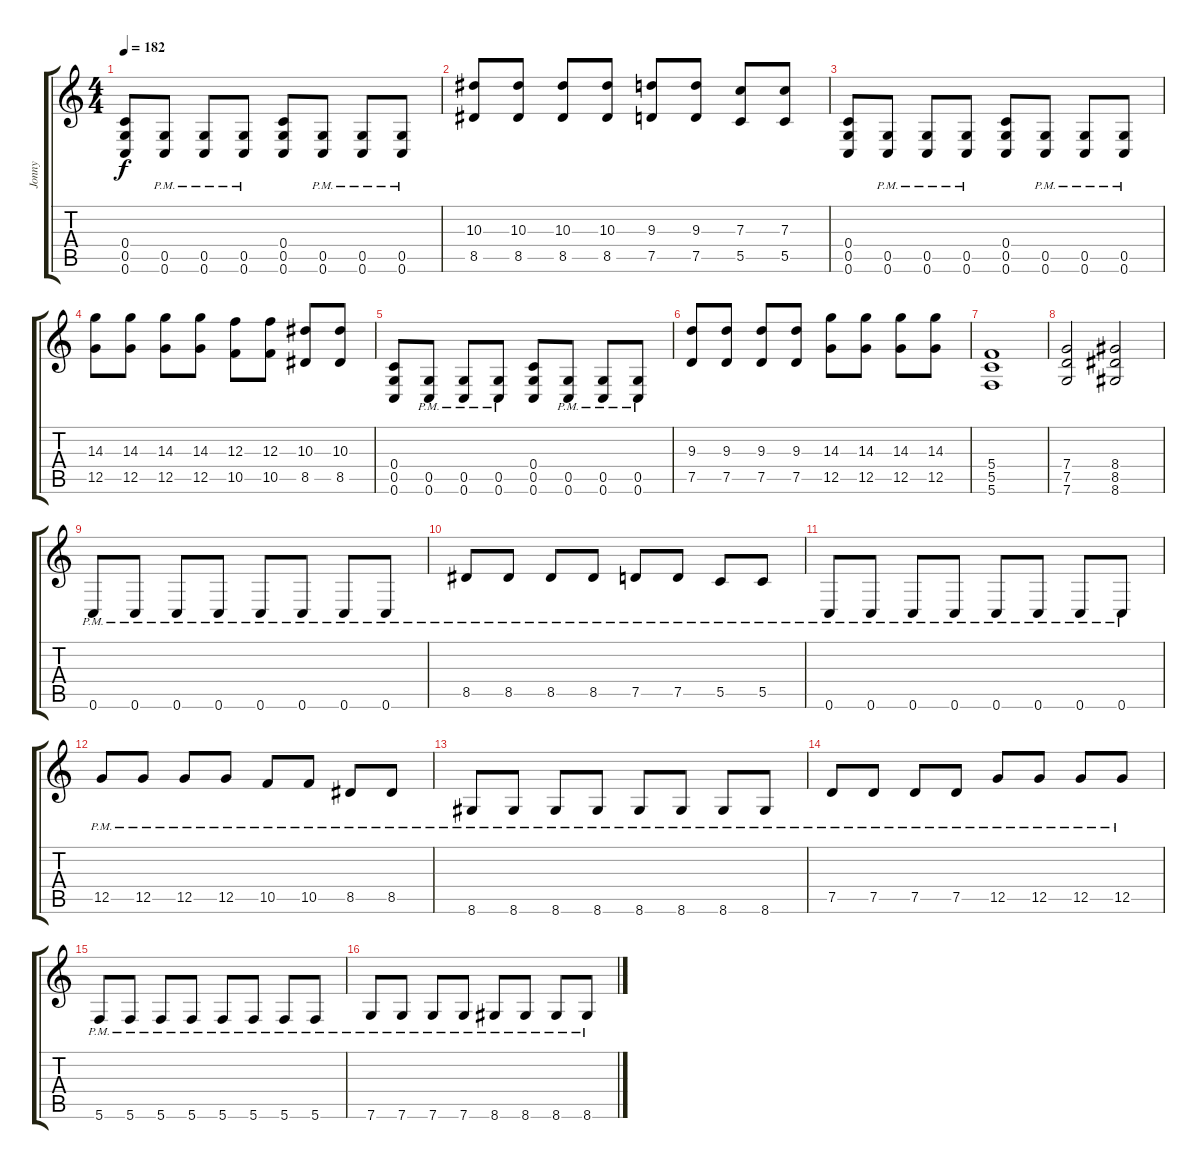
\track ("Jonny" "Jonny") {instrument distortionguitar}
\staff {score tabs}
\tuning (D4 A3 F3 C3 G2 C2) {hide}
\ts (4 4)
\tempo 182
\clef g2
\ks c
(0.4 0.5 0.6).8{dy f} (0.5{pm} 0.6{pm}).8 (0.5{pm} 0.6{pm}).8 (0.5{pm} 0.6{pm}).8 (0.4 0.5 0.6).8 (0.5{pm} 0.6{pm}).8 (0.5{pm} 0.6{pm}).8 (0.5{pm} 0.6{pm}).8 |
(10.3 8.5).8 (10.3 8.5).8 (10.3 8.5).8 (10.3 8.5).8 (9.3 7.5).8 (9.3 7.5).8 (7.3 5.5).8 (7.3 5.5).8 |
(0.4 0.5 0.6).8 (0.5{pm} 0.6{pm}).8 (0.5{pm} 0.6{pm}).8 (0.5{pm} 0.6{pm}).8 (0.4 0.5 0.6).8 (0.5{pm} 0.6{pm}).8 (0.5{pm} 0.6{pm}).8 (0.5{pm} 0.6{pm}).8 |
(14.3 12.5).8 (14.3 12.5).8 (14.3 12.5).8 (14.3 12.5).8 (12.3 10.5).8 (12.3 10.5).8 (10.3 8.5).8 (10.3 8.5).8 |
(0.4 0.5 0.6).8 (0.5{pm} 0.6{pm}).8 (0.5{pm} 0.6{pm}).8 (0.5{pm} 0.6{pm}).8 (0.4 0.5 0.6).8 (0.5{pm} 0.6{pm}).8 (0.5{pm} 0.6{pm}).8 (0.5{pm} 0.6{pm}).8 |
(9.3 7.5).8 (9.3 7.5).8 (9.3 7.5).8 (9.3 7.5).8 (14.3 12.5).8 (14.3 12.5).8 (14.3 12.5).8 (14.3 12.5).8 |
(5.4 5.5 5.6).1 |
(7.4 7.5 7.6).2 (8.4 8.5 8.6).2 |
0.6{pm}.8 0.6{pm}.8 0.6{pm}.8 0.6{pm}.8 0.6{pm}.8 0.6{pm}.8 0.6{pm}.8 0.6{pm}.8 |
8.5{pm}.8 8.5{pm}.8 8.5{pm}.8 8.5{pm}.8 7.5{pm}.8 7.5{pm}.8 5.5{pm}.8 5.5{pm}.8 |
0.6{pm}.8 0.6{pm}.8 0.6{pm}.8 0.6{pm}.8 0.6{pm}.8 0.6{pm}.8 0.6{pm}.8 0.6{pm}.8 |
12.5{pm}.8 12.5{pm}.8 12.5{pm}.8 12.5{pm}.8 10.5{pm}.8 10.5{pm}.8 8.5{pm}.8 8.5{pm}.8 |
8.6{pm}.8 8.6{pm}.8 8.6{pm}.8 8.6{pm}.8 8.6{pm}.8 8.6{pm}.8 8.6{pm}.8 8.6{pm}.8 |
7.5{pm}.8 7.5{pm}.8 7.5{pm}.8 7.5{pm}.8 12.5{pm}.8 12.5{pm}.8 12.5{pm}.8 12.5{pm}.8 |
5.6{pm}.8 5.6{pm}.8 5.6{pm}.8 5.6{pm}.8 5.6{pm}.8 5.6{pm}.8 5.6{pm}.8 5.6{pm}.8 |
7.6{pm}.8 7.6{pm}.8 7.6{pm}.8 7.6{pm}.8 8.6{pm}.8 8.6{pm}.8 8.6{pm}.8 8.6{pm}.8
